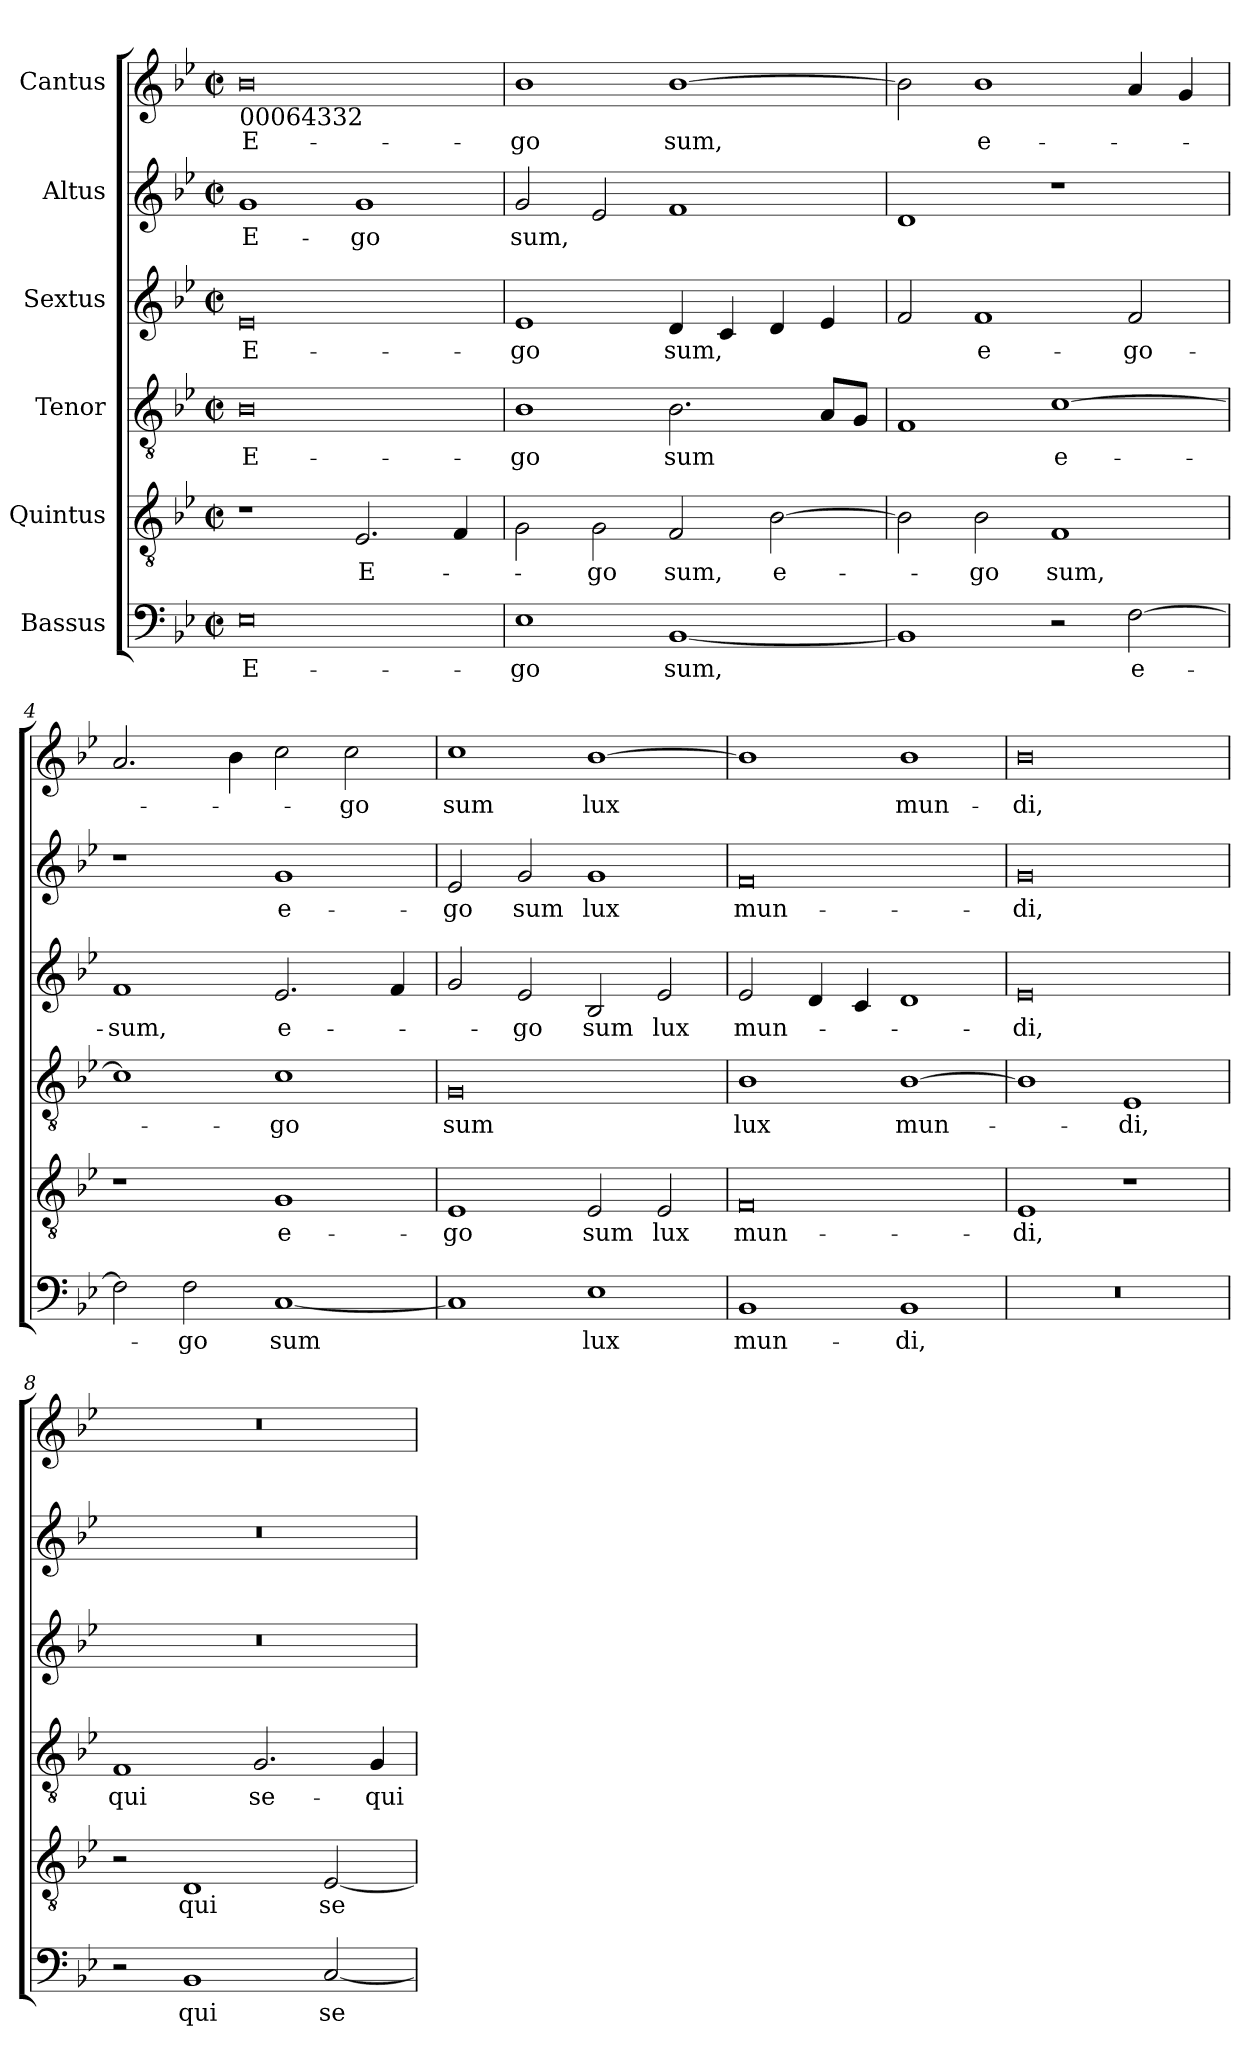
**kern	**text	**kern	**text	**kern	**text	**kern	**text	**kern	**text	**kern	**text
*part6	*part6	*part5	*part5	*part4	*part4	*part3	*part3	*part2	*part2	*part1	*part1
*staff6	*staff6	*staff5	*staff5	*staff4	*staff4	*staff3	*staff3	*staff2	*staff2	*staff1	*staff1
*I"Bassus	*	*I"Quintus	*	*I"Tenor	*	*I"Sextus	*	*I"Altus	*	*I"Cantus	*
*clefF4	*	*clefGv2	*	*clefGv2	*	*clefG2	*	*clefG2	*	*clefG2	*
*k[b-e-]	*	*k[b-e-]	*	*k[b-e-]	*	*k[b-e-]	*	*k[b-e-]	*	*k[b-e-]	*
*M4/2	*	*M4/2	*	*M4/2	*	*M4/2	*	*M4/2	*	*M4/2	*
*met(c|)	*	*met(c|)	*	*met(c|)	*	*met(c|)	*	*met(c|)	*	*met(c|)	*
=1	=1	=1	=1	=1	=1	=1	=1	=1	=1	=1	=1
!	!	!	!	!	!	!	!	!	!	!LO:TX:b:t=00064332	!
!	!LO:LY:b	!	!	!	!LO:LY:b	!	!LO:LY:b	!	!LO:LY:b	!	!LO:LY:b
0E-	E-	1r	.	0B-	E-	0e-	E-	1g	E-	0b-	E-
!	!	!	!LO:LY:b	!	!	!	!	!	!LO:LY:b	!	!
.	.	2.E-/	E-	.	.	.	.	1g	-go	.	.
.	.	4F/	.	.	.	.	.	.	.	.	.
=2	=2	=2	=2	=2	=2	=2	=2	=2	=2	=2	=2
!	!LO:LY:b	!	!	!	!LO:LY:b	!	!LO:LY:b	!	!LO:LY:b	!	!LO:LY:b
1E-	-go	2G\	.	1B-	-go	1e-	-go	2g/	-sum,	1b-	-go
!	!	!	!LO:LY:b	!	!	!	!	!	!	!	!
.	.	2G\	-go	.	.	.	.	2e-/	.	.	.
!	!LO:LY:b	!	!LO:LY:b	!	!LO:LY:b	!	!LO:LY:b	!	!	!	!LO:LY:b
[1BB-	sum,	2F/	sum,	2.B-\	sum	4d/	sum,	1f	.	[1b-	sum,
.	.	.	.	.	.	4c/	.	.	.	.	.
!	!	!	!LO:LY:b	!	!	!	!	!	!	!	!
.	.	[2B-\	e-	.	.	4d/	.	.	.	.	.
.	.	.	.	8A/L	.	4e-/	.	.	.	.	.
.	.	.	.	8G/J	.	.	.	.	.	.	.
=3	=3	=3	=3	=3	=3	=3	=3	=3	=3	=3	=3
1BB-]	.	2B-\]	.	1F	.	2f/	.	1d	.	2b-\]	.
!	!	!	!LO:LY:b	!	!	!	!LO:LY:b	!	!	!	!LO:LY:b
.	.	2B-\	-go	.	.	1f	e-	.	.	1b-	e-
!	!	!	!LO:LY:b	!	!LO:LY:b	!	!	!	!	!	!
2r	.	1F	sum,	[1c	e-	.	.	1r	.	.	.
!	!LO:LY:b	!	!	!	!	!	!LO:LY:b	!	!	!	!
[2F\	e-	.	.	.	.	2f/	-go-	.	.	4a/	.
.	.	.	.	.	.	.	.	.	.	4g/	.
=4	=4	=4	=4	=4	=4	=4	=4	=4	=4	=4	=4
!	!	!	!	!	!	!	!LO:LY:b	!	!	!	!
2F\]	.	1r	.	1c]	.	1f	-sum,	1r	.	2.a/	.
!	!LO:LY:b	!	!	!	!	!	!	!	!	!	!
2F\	-go	.	.	.	.	.	.	.	.	.	.
.	.	.	.	.	.	.	.	.	.	4b-\	.
!	!LO:LY:b	!	!LO:LY:b	!	!LO:LY:b	!	!LO:LY:b	!	!LO:LY:b	!	!
[1C	sum	1G	e-	1c	-go	2.e-/	e-	1g	e-	2cc\	.
!	!	!	!	!	!	!	!	!	!	!	!LO:LY:b
.	.	.	.	.	.	.	.	.	.	2cc\	-go
.	.	.	.	.	.	4f/	.	.	.	.	.
!!LO:LB:g=z
=5	=5	=5	=5	=5	=5	=5	=5	=5	=5	=5	=5
!	!	!	!LO:LY:b	!	!LO:LY:b	!	!	!	!LO:LY:b	!	!LO:LY:b
1C]	.	1E-	-go	0G	sum	2g/	.	2e-/	-go	1cc	sum
!	!	!	!	!	!	!	!LO:LY:b	!	!LO:LY:b	!	!
.	.	.	.	.	.	2e-/	-go	2g/	sum	.	.
!	!LO:LY:b	!	!LO:LY:b	!	!	!	!LO:LY:b	!	!LO:LY:b	!	!LO:LY:b
1E-	lux	2E-/	sum	.	.	2B-/	sum	1g	lux	[1b-	lux
!	!	!	!LO:LY:b	!	!	!	!LO:LY:b	!	!	!	!
.	.	2E-/	lux	.	.	2e-/	lux	.	.	.	.
=6	=6	=6	=6	=6	=6	=6	=6	=6	=6	=6	=6
!	!LO:LY:b	!	!LO:LY:b	!	!LO:LY:b	!	!LO:LY:b	!	!LO:LY:b	!	!
1BB-	mun-	0F	mun-	1B-	lux	2e-/	mun-	0f	mun-	1b-]	.
.	.	.	.	.	.	4d/	.	.	.	.	.
.	.	.	.	.	.	4c/	.	.	.	.	.
!	!LO:LY:b	!	!	!	!LO:LY:b	!	!	!	!	!	!LO:LY:b
1BB-	di,	.	.	[1B-	mun-	1d	.	.	.	1b-	mun-
=7	=7	=7	=7	=7	=7	=7	=7	=7	=7	=7	=7
!	!	!	!LO:LY:b	!	!	!	!LO:LY:b	!	!LO:LY:b	!	!LO:LY:b
0r	.	1E-	-di,	1B-]	.	0e-	-di,	0g	-di,	0b-	-di,
!	!	!	!	!	!LO:LY:b	!	!	!	!	!	!
.	.	1r	.	1E-	di,	.	.	.	.	.	.
=8	=8	=8	=8	=8	=8	=8	=8	=8	=8	=8	=8
!	!	!	!	!	!LO:LY:b	!	!	!	!	!	!
2r	.	2r	.	1F	qui	0r	.	0r	.	0r	.
!	!LO:LY:b	!	!LO:LY:b	!	!	!	!	!	!	!	!
1BB-	qui	1D	qui	.	.	.	.	.	.	.	.
!	!	!	!	!	!LO:LY:b	!	!	!	!	!	!
.	.	.	.	2.G/	se-	.	.	.	.	.	.
!	!LO:LY:b	!	!LO:LY:b	!	!	!	!	!	!	!	!
[2C/	se-	[2E-/	se-	.	.	.	.	.	.	.	.
!	!	!	!	!	!LO:LY:b	!	!	!	!	!	!
.	.	.	.	4G/	qui-	.	.	.	.	.	.
=	=	=	=	=	=	=	=	=	=	=	=
*-	*-	*-	*-	*-	*-	*-	*-	*-	*-	*-	*-
